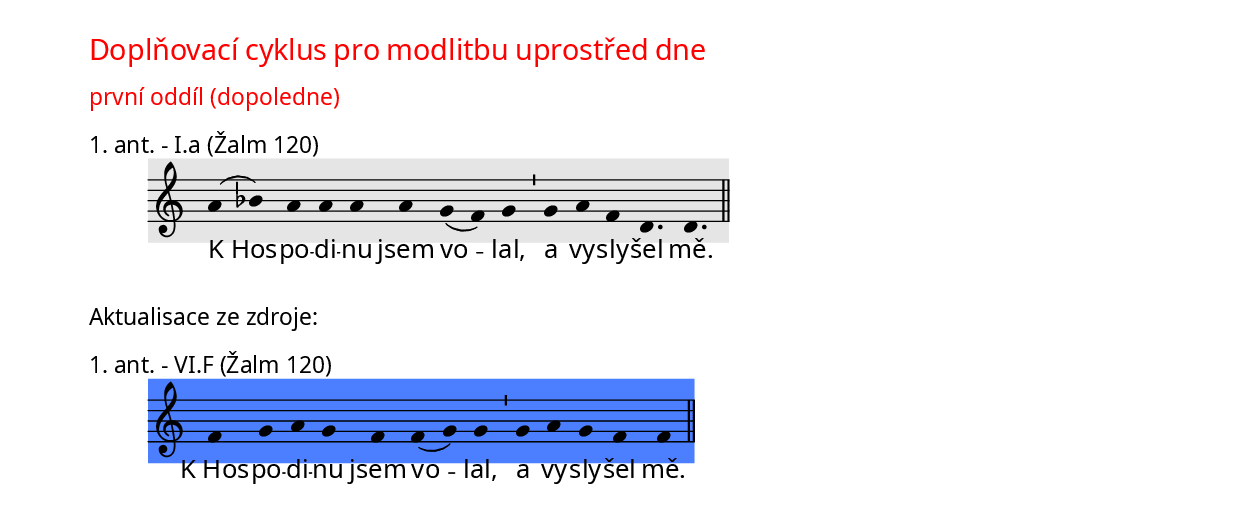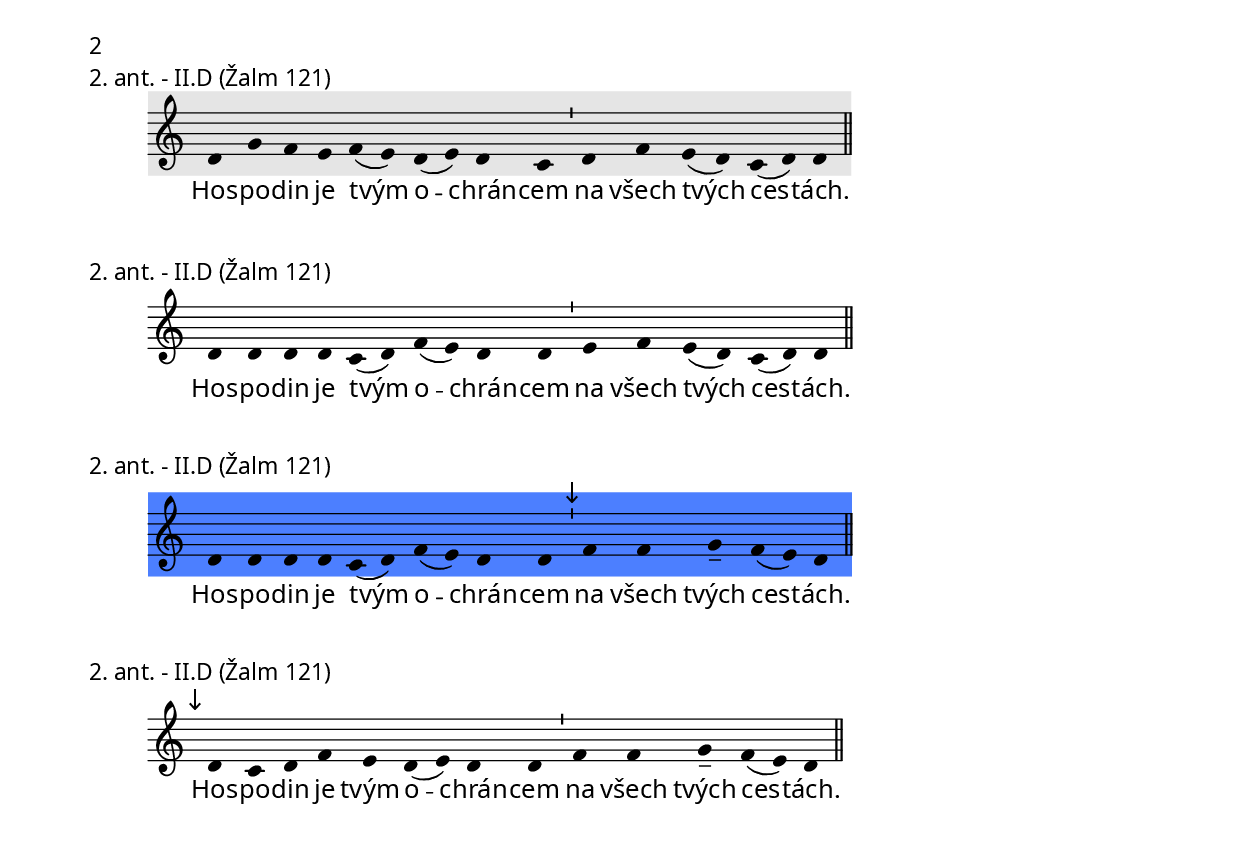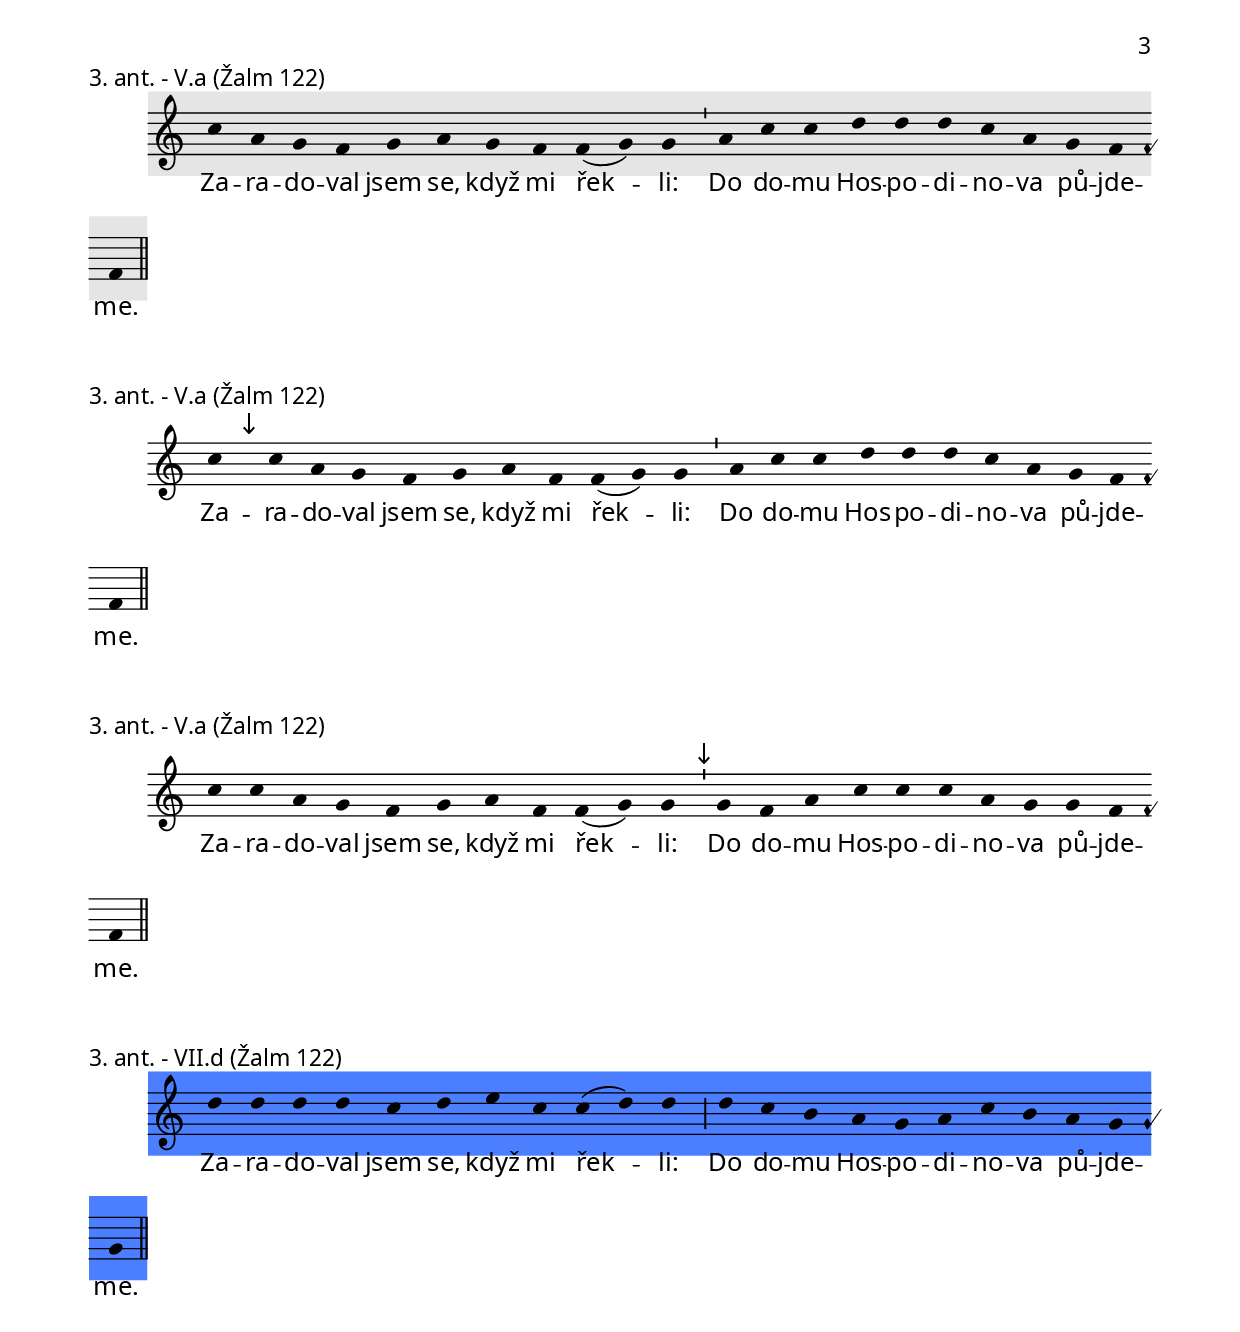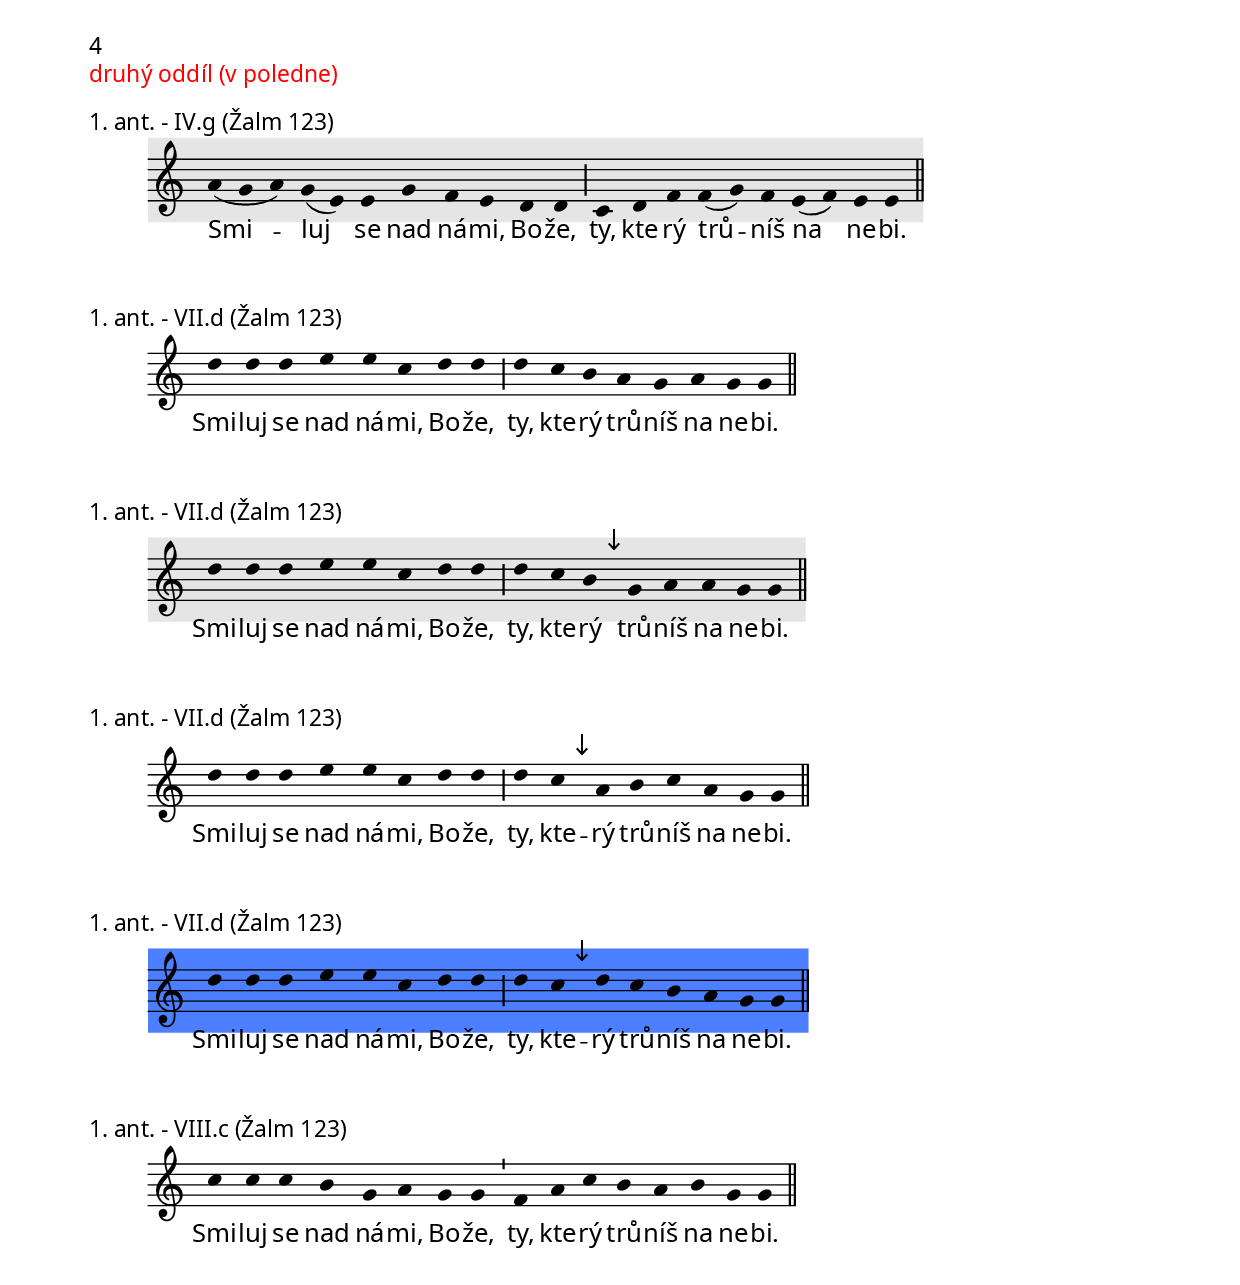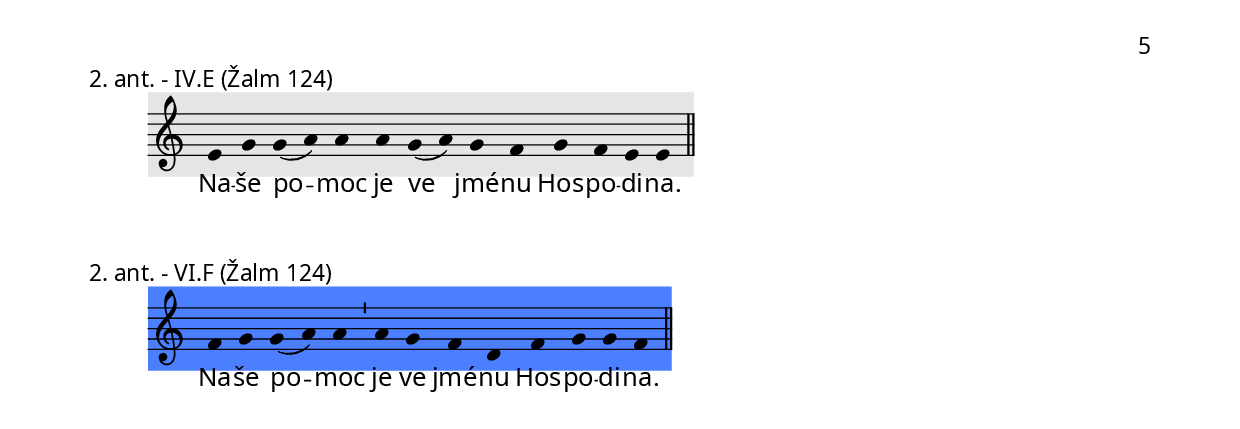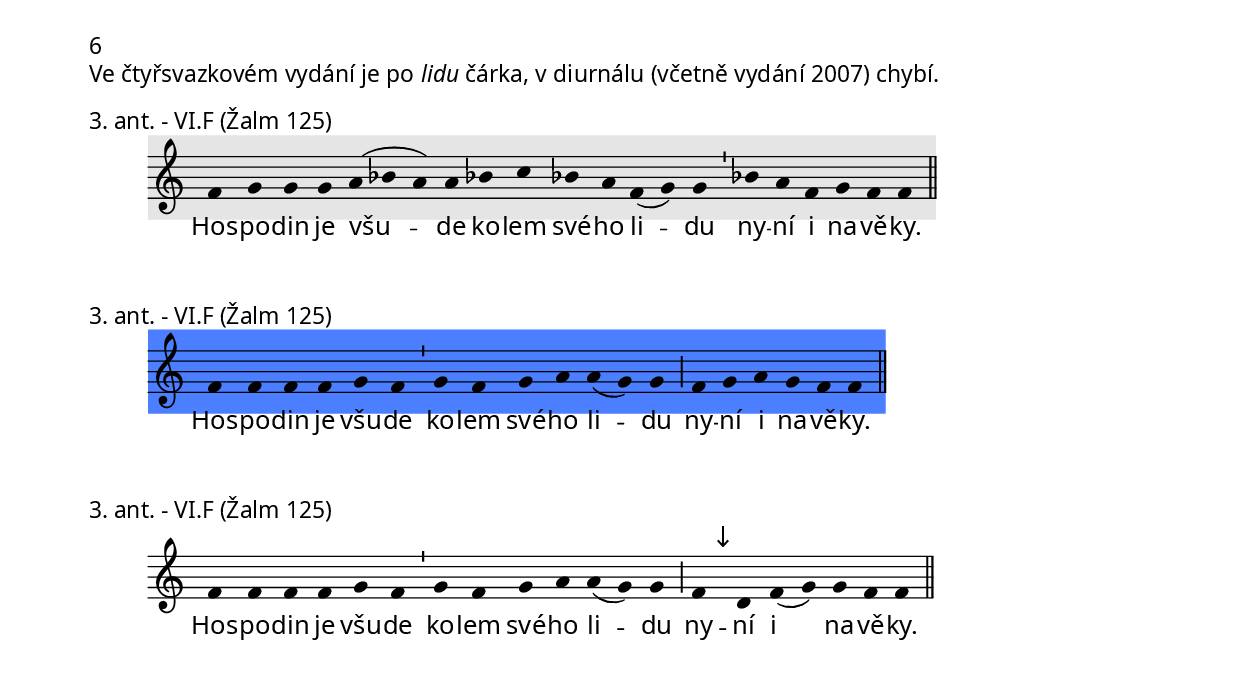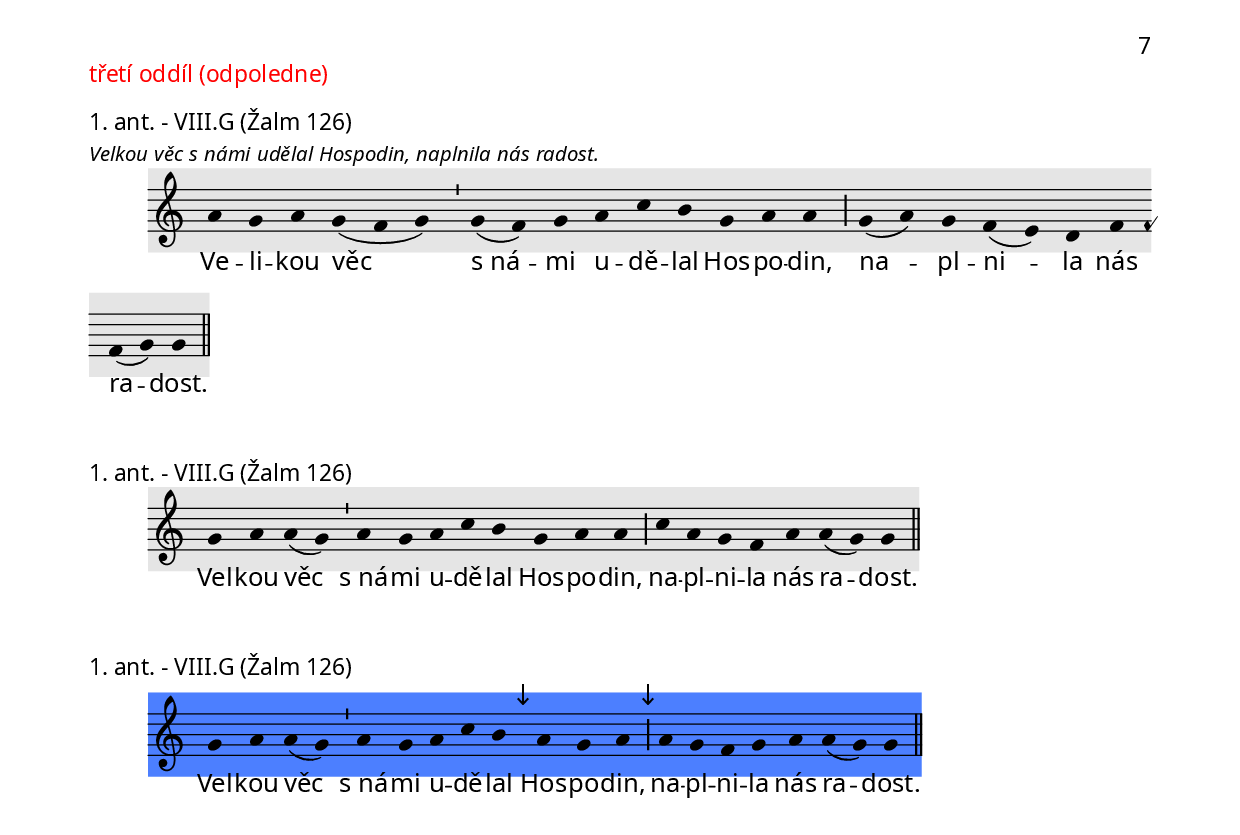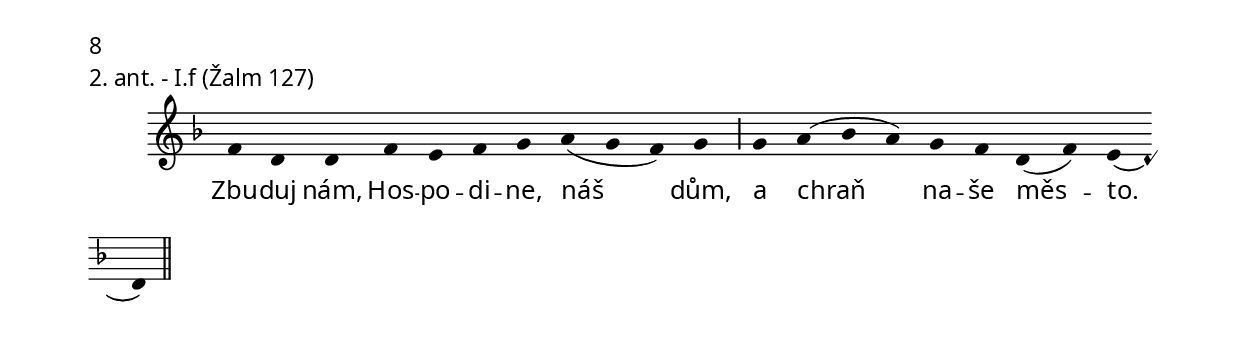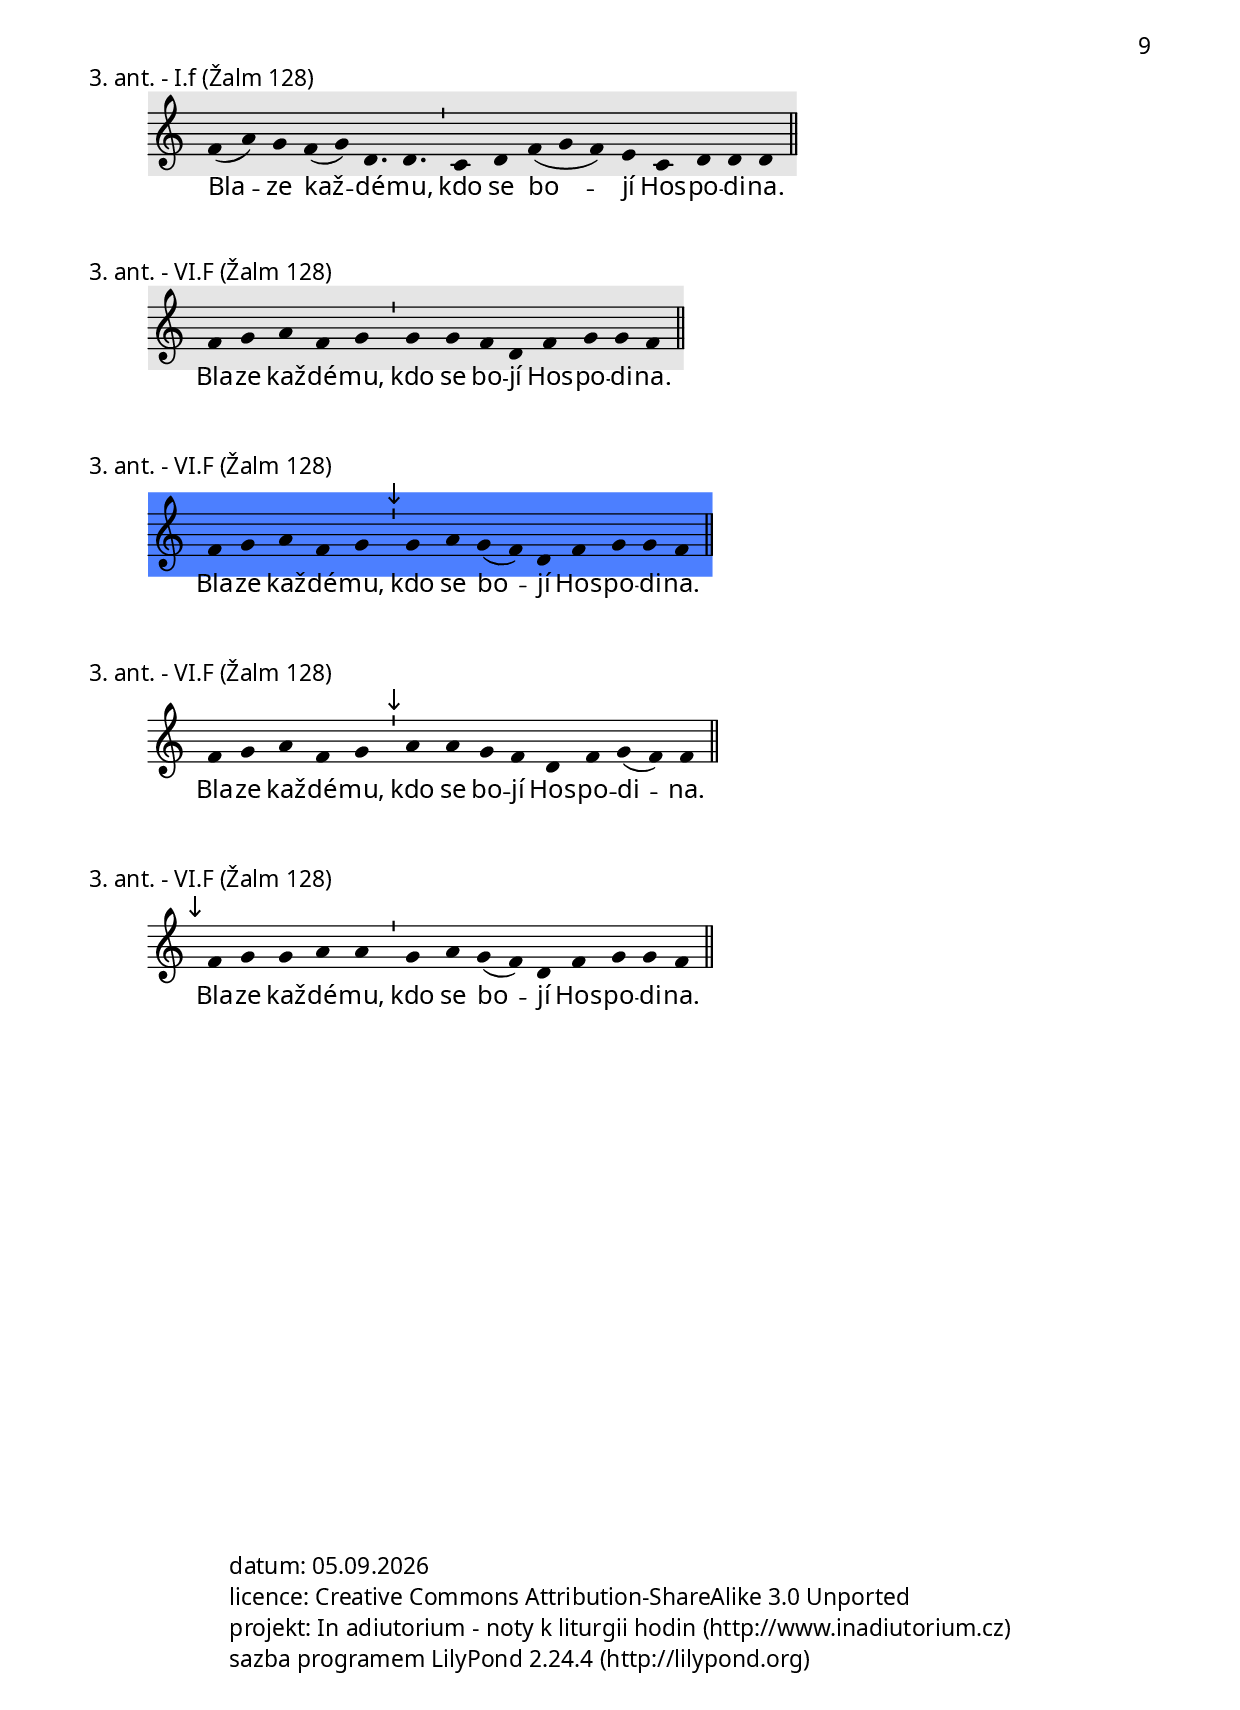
\include "../spolecne.ly"

\markup {\nadpisDen {Doplňovací cyklus pro modlitbu uprostřed dne}}

\markup {\nadpisHodinka {"první oddíl (dopoledne)"}}

\score {
  \relative c''{
    \zvyraznovacSedy
    \choralniRezim
    a4( bes) a a a a g( f) g \barMin g a f d4. d \barFinalis
  }
  \addlyrics {
    K_Hos -- po -- di -- nu jsem vo -- lal,
    a vy -- sly -- šel mě.
  }
  \header {
    quid = "1. ant."
    modus = "I"
    differentia = "a"
    psalmus = "Žalm 120"
    id = "tercie-ant1"
    fons = "žaltář, pondělí 4.t., up., 3. ant."
    fial = "antifony/tyden4_2pondeli.ly#up-ant3"
    piece = \markup {\sestavTitulek}
  }
}

\markup{Aktualisace ze zdroje:}

\score {
  \relative c' {
    \zvyraznovacModry
    \choralniRezim
    f4 g a g f f( g) g \barMin
    g a g f f \barFinalis
  }
  \addlyrics {
    K_Hos -- po -- di -- nu jsem vo -- lal,
    a vy -- sly -- šel mě.
  }
  \header {
    quid = "1. ant."
    modus = "VI"
    differentia = "F"
    psalmus = "Žalm 120"
    id = "tercie-ant1"
    fons = "žaltář, pondělí 4.t., up., 3. ant."
    fial = "antifony/tyden4_2pondeli.ly#up-ant3"
    piece = \markup {\sestavTitulek}
  }
}

\pageBreak

\score {
  \relative c' {
    \zvyraznovacSedy
    \choralniRezim
    d4 g f e f( e) d( e) d c \barMin
    d f e( d) c( d) d \barFinalis
  }
  \addlyrics {
    Hos -- po -- din je tvým o -- chrán -- cem
    na všech tvých ces -- tách.
  }
  \header {
    quid = "2. ant."
    modus = "II"
    differentia = "D"
    psalmus = "Žalm 121"
    placet = "~"
    id = "tercie-ant2"
    piece = \markup {\sestavTitulek}
  }
}

\score {
  \relative c' {
    \choralniRezim
    d4 d d d c( d) f( e) d d \barMin
    e f e( d) c( d) d \barFinalis
  }
  \addlyrics {
    Hos -- po -- din je tvým o -- chrán -- cem
    na všech tvých ces -- tách.
  }
  \header {
    quid = "2. ant."
    modus = "II"
    differentia = "D"
    psalmus = "Žalm 121"
    id = "tercie-ant2"
    piece = \markup {\sestavTitulek}
  }
}

\score {
  \relative c' {
    \zvyraznovacModry
    \choralniRezim
    d4 d d d c( d) f( e) d d \barMin
    \mark\sipka f f g-- f( e) d \barFinalis
  }
  \addlyrics {
    Hos -- po -- din je tvým o -- chrán -- cem
    na všech tvých ces -- tách.
  }
  \header {
    quid = "2. ant."
    modus = "II"
    differentia = "D"
    psalmus = "Žalm 121"
    id = "tercie-ant2"
    piece = \markup {\sestavTitulek}
  }
}

\score {
  \relative c' {
    \choralniRezim
    \mark\sipka d4 c d f e d( e) d d \barMin
    f f g-- f( e) d \barFinalis
  }
  \addlyrics {
    Hos -- po -- din je tvým o -- chrán -- cem
    na všech tvých ces -- tách.
  }
  \header {
    quid = "2. ant."
    modus = "II"
    differentia = "D"
    psalmus = "Žalm 121"
    id = "tercie-ant2"
    piece = \markup {\sestavTitulek}
  }
}

\pageBreak

\score {
  \relative c'' {
    \zvyraznovacSedy
    \choralniRezim
    c4 a g f g a g f f( g) g \barMin
    a c c d d d c a g f f \barFinalis
  }
  \addlyrics {
    Za -- ra -- do -- val jsem se, když mi řek -- li:
    Do do -- mu Hos -- po -- di -- no -- va pů -- jde -- me.
  }
  \header {
    quid = "3. ant."
    modus = "V"
    differentia = "a"
    psalmus = "Žalm 122"
    placet = "závěr je odpudivý"
    id = "tercie-ant3"
    piece = \markup {\sestavTitulek}
  }
}

\score {
  \relative c'' {
    \choralniRezim
    c4 \mark\sipka c a g f g a f f( g) g \barMin
    a c c d d d c a g f f \barFinalis
  }
  \addlyrics {
    Za -- ra -- do -- val jsem se, když mi řek -- li:
    Do do -- mu Hos -- po -- di -- no -- va pů -- jde -- me.
  }
  \header {
    quid = "3. ant."
    modus = "V"
    differentia = "a"
    psalmus = "Žalm 122"
    id = "tercie-ant3"
    piece = \markup {\sestavTitulek}
  }
}

\score {
  \relative c'' {
    \choralniRezim
    c4 c a g f g a f f( g) g \barMin
    \mark\sipka g f a c c c a g g f f \barFinalis
  }
  \addlyrics {
    Za -- ra -- do -- val jsem se, když mi řek -- li:
    Do do -- mu Hos -- po -- di -- no -- va pů -- jde -- me.
  }
  \header {
    quid = "3. ant."
    modus = "V"
    differentia = "a"
    psalmus = "Žalm 122"
    id = "tercie-ant3"
    piece = \markup {\sestavTitulek}
  }
}

\score {
  \relative c'' {
    \zvyraznovacModry
    \choralniRezim
    d4 d d d c d e c c( d) d \barMaior
    d c b a g a c b a g g \barFinalis
  }
  \addlyrics {
    Za -- ra -- do -- val jsem se, když mi řek -- li:
    Do do -- mu Hos -- po -- di -- no -- va pů -- jde -- me.
  }
  \header {
    quid = "3. ant."
    modus = "VII"
    differentia = "d"
    psalmus = "Žalm 122"
    id = "tercie-ant3"
    piece = \markup {\sestavTitulek}
  }
}

\pageBreak

\markup {\nadpisHodinka {"druhý oddíl (v poledne)"}}

\score {
  \relative c'' {
    \zvyraznovacSedy
    \choralniRezim
    a4( g a) g( e) e g f e d d \barMaior
    c d f f( g) f e( f) e e \barFinalis
  }
  \addlyrics {
    Smi -- luj se nad ná -- mi, Bo -- že,
    ty, kte -- rý trů -- níš na ne -- bi.
  }
  \header {
    quid = "1. ant."
    modus = "IV"
    differentia = "g"
    psalmus = "Žalm 123"
    id = "sexta-ant1"
    piece = \markup {\sestavTitulek}
  }
}

\score {
  \relative c'' {
    \choralniRezim
    d4 d d e e c d d \barMaior
    d c b a g a g g \barFinalis
  }
  \addlyrics {
    Smi -- luj se nad ná -- mi, Bo -- že,
    ty, kte -- rý trů -- níš na ne -- bi.
  }
  \header {
    quid = "1. ant."
    modus = "VII"
    differentia = "d"
    psalmus = "Žalm 123"
    id = "sexta-ant1"
    piece = \markup {\sestavTitulek}
  }
}

\score {
  \relative c'' {
    \zvyraznovacSedy
    \choralniRezim
    d4 d d e e c d d \barMaior
    d c b \mark\sipka g a a g g \barFinalis
  }
  \addlyrics {
    Smi -- luj se nad ná -- mi, Bo -- že,
    ty, kte -- rý trů -- níš na ne -- bi.
  }
  \header {
    quid = "1. ant."
    modus = "VII"
    differentia = "d"
    psalmus = "Žalm 123"
    id = "sexta-ant1"
    piece = \markup {\sestavTitulek}
  }
}

\score {
  \relative c'' {
    \choralniRezim
    d4 d d e e c d d \barMaior
    d c \mark\sipka a b c a g g \barFinalis
  }
  \addlyrics {
    Smi -- luj se nad ná -- mi, Bo -- že,
    ty, kte -- rý trů -- níš na ne -- bi.
  }
  \header {
    quid = "1. ant."
    modus = "VII"
    differentia = "d"
    psalmus = "Žalm 123"
    id = "sexta-ant1"
    piece = \markup {\sestavTitulek}
  }
}

\score {
  \relative c'' {
    \zvyraznovacModry
    \choralniRezim
    d4 d d e e c d d \barMaior
    d c \mark\sipka d c b a g g \barFinalis
  }
  \addlyrics {
    Smi -- luj se nad ná -- mi, Bo -- že,
    ty, kte -- rý trů -- níš na ne -- bi.
  }
  \header {
    quid = "1. ant."
    modus = "VII"
    differentia = "d"
    psalmus = "Žalm 123"
    id = "sexta-ant1"
    piece = \markup {\sestavTitulek}
  }
}

\score {
  \relative c'' {
    \choralniRezim
    c4 c c b g a g g \barMin
    f a c b a b g g \barFinalis
  }
  \addlyrics {
    Smi -- luj se nad ná -- mi, Bo -- že,
    ty, kte -- rý trů -- níš na ne -- bi.
  }
  \header {
    quid = "1. ant."
    modus = "VIII"
    differentia = "c"
    psalmus = "Žalm 123"
    id = "sexta-ant1"
    piece = \markup {\sestavTitulek}
  }
}

\pageBreak

\score {
  \relative c' {
    \zvyraznovacSedy
    \choralniRezim
    e4 g g( a) a a g( a) g f g f e e \barFinalis
  }
  \addlyrics {
    Na -- še po -- moc je ve jmé -- nu Hos -- po -- di -- na.
  }
  \header {
    quid = "2. ant."
    modus = "IV"
    differentia = "E"
    psalmus = "Žalm 124"
    placet = "převzatý kousek delší antifony pro krátký text dobře nefunguje ani po úpravě závěru"
    id = "sexta-ant2"
    piece = \markup {\sestavTitulek}
  }
}

\score {
  \relative c' {
    \zvyraznovacModry
    \choralniRezim
    f4 g g( a) a \barMin
    a g f d f g g f \barFinalis
  }
  \addlyrics {
    Na -- še po -- moc
    je ve jmé -- nu Hos -- po -- di -- na.
  }
  \header {
    quid = "2. ant."
    modus = "VI"
    differentia = "F"
    psalmus = "Žalm 124"
    id = "sexta-ant2"
    piece = \markup {\sestavTitulek}
  }
}

\pageBreak

\markup\justify{
  Ve čtyřsvazkovém vydání je po \italic{lidu} čárka,
  v diurnálu (včetně vydání 2007) chybí.
}

\score {
  \relative c' {
    \zvyraznovacSedy
    \choralniRezim
    f4 g g g a( bes a) a
    bes c bes a f( g) g \barMin
    bes a f g f f \barFinalis
  }
  \addlyrics {
    Hos -- po -- din je všu -- de ko -- lem své -- ho li -- du
    ny -- ní i na -- vě -- ky.
  }
  \header {
    quid = "3. ant."
    modus = "VI"
    differentia = "F"
    psalmus = "Žalm 125"
    id = "sexta-ant3"
    fons = "jen začátek podle žaltář, út 3.t., nešp., 1. ant."
    fial = "antifony/tyden3_3utery.ly#ne-ant1?cast"
    piece = \markup {\sestavTitulek}
  }
}

\score {
  \relative c' {
    \zvyraznovacModry
    \choralniRezim
    f4 f f f g f \barMin
    g f g a a( g) g \barMaior
    f g a g f f \barFinalis
  }
  \addlyrics {
    Hos -- po -- din je všu -- de
    ko -- lem své -- ho li -- du
    ny -- ní i na -- vě -- ky.
  }
  \header {
    quid = "3. ant."
    modus = "VI"
    differentia = "F"
    psalmus = "Žalm 125"
    id = "sexta-ant3"
    piece = \markup {\sestavTitulek}
  }
}

\score {
  \relative c' {
    \choralniRezim
    f4 f f f g f \barMin
    g f g a a( g) g \barMaior
    f \mark\sipka d f( g) g f f \barFinalis
  }
  \addlyrics {
    Hos -- po -- din je všu -- de
    ko -- lem své -- ho li -- du
    ny -- ní i na -- vě -- ky.
  }
  \header {
    quid = "3. ant."
    modus = "VI"
    differentia = "F"
    psalmus = "Žalm 125"
    id = "sexta-ant3"
    piece = \markup {\sestavTitulek}
  }
}

\pageBreak

\markup {\nadpisHodinka {"třetí oddíl (odpoledne)"}}

\score {
  \relative c'' {
    \zvyraznovacSedy
    \choralniRezim
    a4 g a g( f g) \barMin g( f) g a c b g a a \barMaior
    g( a) g f( e) d f f( g) g \barFinalis
  }
  \addlyrics {
    Ve -- li -- kou věc s_ná -- mi u -- dě -- lal Hos -- po -- din,
    na -- pl -- ni -- la nás ra -- dost.
  }
  \header {
    textus_approbatus = "Velkou věc s námi udělal Hospodin, naplnila nás radost."
    quid = "1. ant."
    modus = "VIII"
    differentia = "G"
    psalmus = "Žalm 126"
    placet = "lépe"
    id = "nona-ant1"
    piece = \markup {\sestavTitulek}
  }
}

\score {
  \relative c'' {
    \zvyraznovacSedy
    \choralniRezim
    g4 a a( g) \barMin
    a g a c b g a a \barMaior
    c a g f a a( g) g \barFinalis
  }
  \addlyrics {
    Vel -- kou věc s_ná -- mi u -- dě -- lal Hos -- po -- din,
    na -- pl -- ni -- la nás ra -- dost.
  }
  \header {
    quid = "1. ant."
    modus = "VIII"
    differentia = "G"
    psalmus = "Žalm 126"
    id = "nona-ant1"
    piece = \markup {\sestavTitulek}
  }
}

\score {
  \relative c'' {
    \zvyraznovacModry
    \choralniRezim
    g4 a a( g) \barMin
    a g a c b \mark\sipka a g a \barMaior
    \mark\sipka a g f g a a( g) g \barFinalis
  }
  \addlyrics {
    Vel -- kou věc s_ná -- mi u -- dě -- lal Hos -- po -- din,
    na -- pl -- ni -- la nás ra -- dost.
  }
  \header {
    quid = "1. ant."
    modus = "VIII"
    differentia = "G"
    psalmus = "Žalm 126"
    id = "nona-ant1"
    piece = \markup {\sestavTitulek}
  }
}

\pageBreak

\score {
  \relative c' {
    \key f \major
    \choralniRezim
    f4 d d f e f g a( g f) g \barMaior
    g a( bes a) g f d( f) e( d) \barFinalis
  }
  \addlyrics {
    Zbu -- duj nám, Hos -- po -- di -- ne, náš dům,
    a chraň na -- še měs -- to.
  }
  \header {
    quid = "2. ant."
    modus = "I"
    differentia = "f"
    psalmus = "Žalm 127"
    id = "nona-ant2"
    fons = "žaltář, středa 3. týdne, nešp., 2. ant."
    fial = "antifony/tyden3_4streda.ly#ne-ant2"
    piece = \markup {\sestavTitulek}
  }
}

\pageBreak

\score {
  \relative c' {
    \zvyraznovacSedy
    \choralniRezim
    f4( a) g f( g) d4. d \barMin c4 d f( g f) e c d d d \barFinalis
  }
  \addlyrics {
    Bla -- ze kaž -- dé -- mu,
    kdo se bo -- jí Hos -- po -- di -- na.
  }
  \header {
    quid = "3. ant."
    modus = "I"
    differentia = "f"
    psalmus = "Žalm 128"
    id = "nona-ant3"
    piece = \markup {\sestavTitulek}
  }
}

\score {
  \relative c' {
    \zvyraznovacSedy
    \choralniRezim
    f4 g a f g \barMin
    g g f d f g g f \barFinalis
  }
  \addlyrics {
    Bla -- ze kaž -- dé -- mu,
    kdo se bo -- jí Hos -- po -- di -- na.
  }
  \header {
    quid = "3. ant."
    modus = "VI"
    differentia = "F"
    psalmus = "Žalm 128"
    id = "nona-ant3"
    piece = \markup {\sestavTitulek}
  }
}

\score {
  \relative c' {
    \zvyraznovacModry
    \choralniRezim
    f4 g a f g \barMin
    \mark\sipka g a g( f) d f g g f \barFinalis
  }
  \addlyrics {
    Bla -- ze kaž -- dé -- mu,
    kdo se bo -- jí Hos -- po -- di -- na.
  }
  \header {
    quid = "3. ant."
    modus = "VI"
    differentia = "F"
    psalmus = "Žalm 128"
    id = "nona-ant3"
    piece = \markup {\sestavTitulek}
  }
}

\score {
  \relative c' {
    \choralniRezim
    f4 g a f g \barMin
    \mark\sipka a a g f d f g( f) f \barFinalis
  }
  \addlyrics {
    Bla -- ze kaž -- dé -- mu,
    kdo se bo -- jí Hos -- po -- di -- na.
  }
  \header {
    quid = "3. ant."
    modus = "VI"
    differentia = "F"
    psalmus = "Žalm 128"
    id = "nona-ant3"
    piece = \markup {\sestavTitulek}
  }
}

\score {
  \relative c' {
    \choralniRezim
    \mark\sipka f4 g g a a \barMin
    g a g( f) d f g g f \barFinalis
  }
  \addlyrics {
    Bla -- ze kaž -- dé -- mu,
    kdo se bo -- jí Hos -- po -- di -- na.
  }
  \header {
    quid = "3. ant."
    modus = "VI"
    differentia = "F"
    psalmus = "Žalm 128"
    id = "nona-ant3"
    piece = \markup {\sestavTitulek}
  }
}
